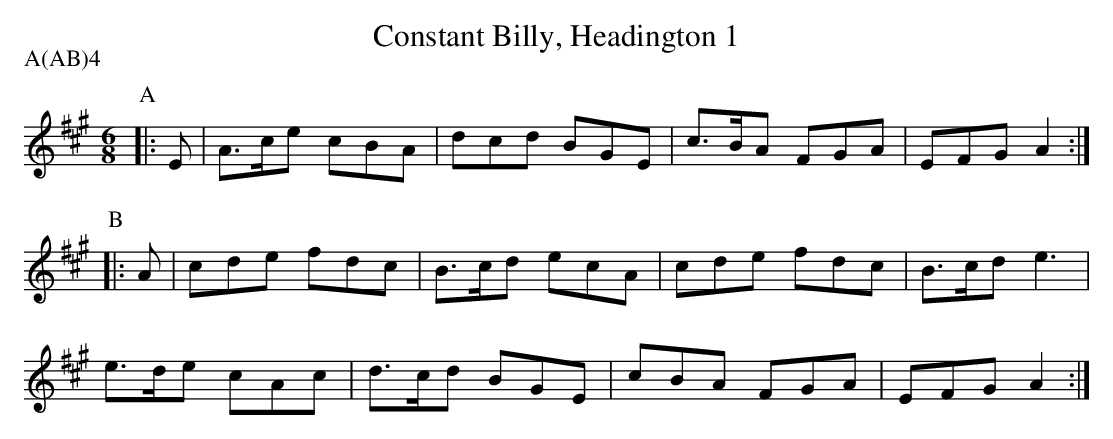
X:1
T:Constant Billy, Headington 1
M:6/8
L:1/8
P:A(AB)4
K:A
P:A
|:E|A>ce cBA|dcd  BGE|c>BA FGA|EFG  A2:|
P:B
|:A|cde  fdc|B>cd ecA|cde  fdc|B>cd e3 |
e>de cAc|d>cd BGE|cBA  FGA|EFG  A2:|
